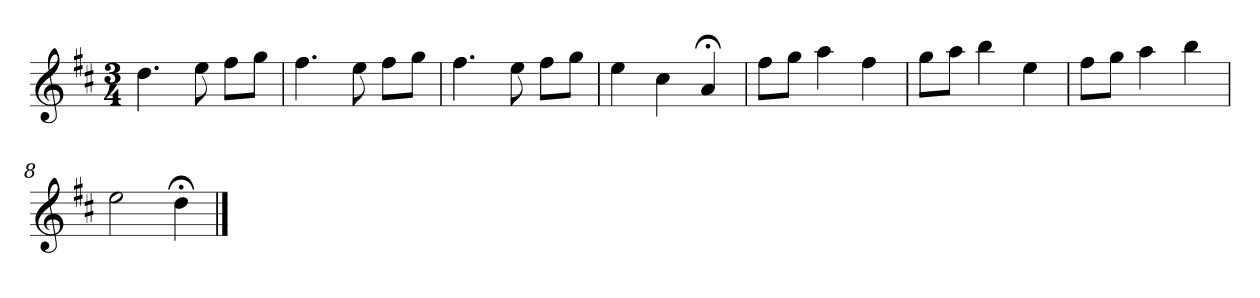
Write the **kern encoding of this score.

**kern
*part1
*staff1
*k[f#c#]
*D:
*M3/4
*MM120
=1
4.dd
8ee
8ff#L
8ggJ
=2
4.ff#
8ee
8ff#L
8ggJ
=3
4.ff#
8ee
8ff#L
8ggJ
=4
4ee
4cc#
4a;<
=5
8ff#L
8ggJ
4aa
4ff#
=6
8ggL
8aaJ
4bb
4ee
=7
8ff#L
8ggJ
4aa
4bb
=8
2ee
4dd;<
==
*-
